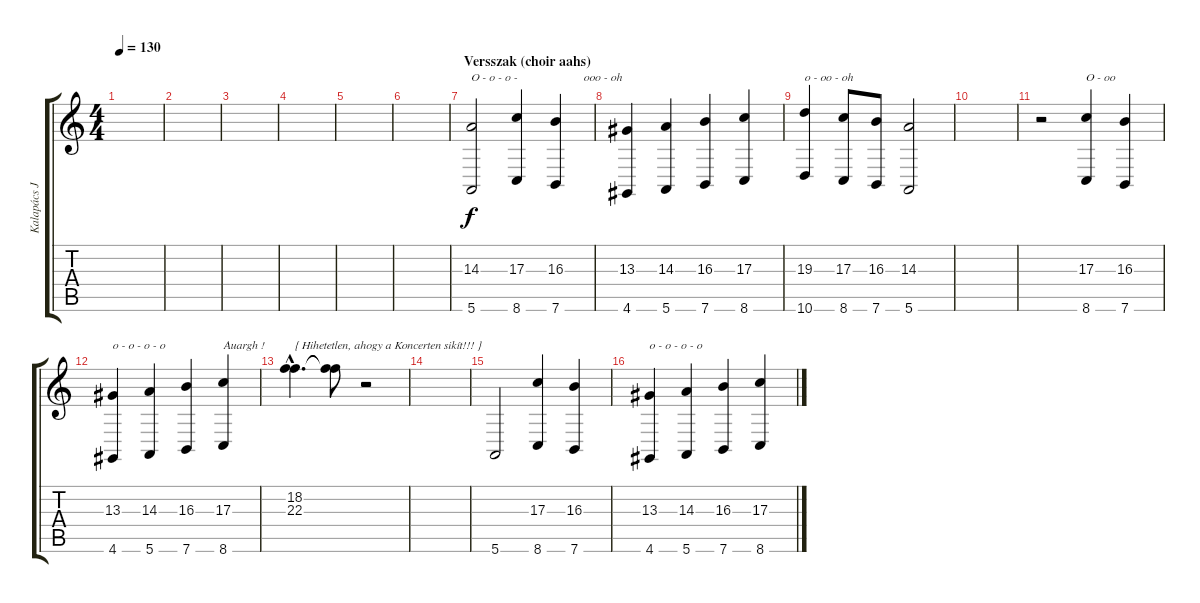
\track ("Kalapács József" "Kalapács J") {instrument violin}
\staff {score tabs}
\tuning (E4 B3 G3 D3 A2 E2) {hide}
\ts (4 4)
\tempo 130
\clef g2
\ks c
|
|
|
|
|
|
\section ("" "Versszak (choir aahs)")
(14.3 5.6).2{txt "O - o - o -                      ooo - oh" instrument choiraahs} (17.3 8.6).4 (16.3 7.6).4 |
(13.3 4.6).4 (14.3 5.6).4 (16.3 7.6).4 (17.3 8.6).4 |
(19.3 10.6).4{txt "o - oo - oh"} (17.3 8.6).8 (16.3 7.6).8 (14.3 5.6).2 |
|
r.2 (17.3 8.6).4{txt "O - oo"} (16.3 7.6).4 |
(13.3 4.6).4{txt "o - o - o - o"} (14.3 5.6).4 (16.3 7.6).4 (17.3 8.6).4{txt "Auargh !"} |
(18.2{hac} 22.3{hac}).4{d txt "{ Hihetetlen, ahogy a Koncerten sikít!!! }"} (18.2{t} 22.3{t}).8 r.2 |
|
5.6.2 (17.3 8.6).4 (16.3 7.6).4 |
(13.3 4.6).4{txt "o - o - o - o"} (14.3 5.6).4 (16.3 7.6).4 (17.3 8.6).4
